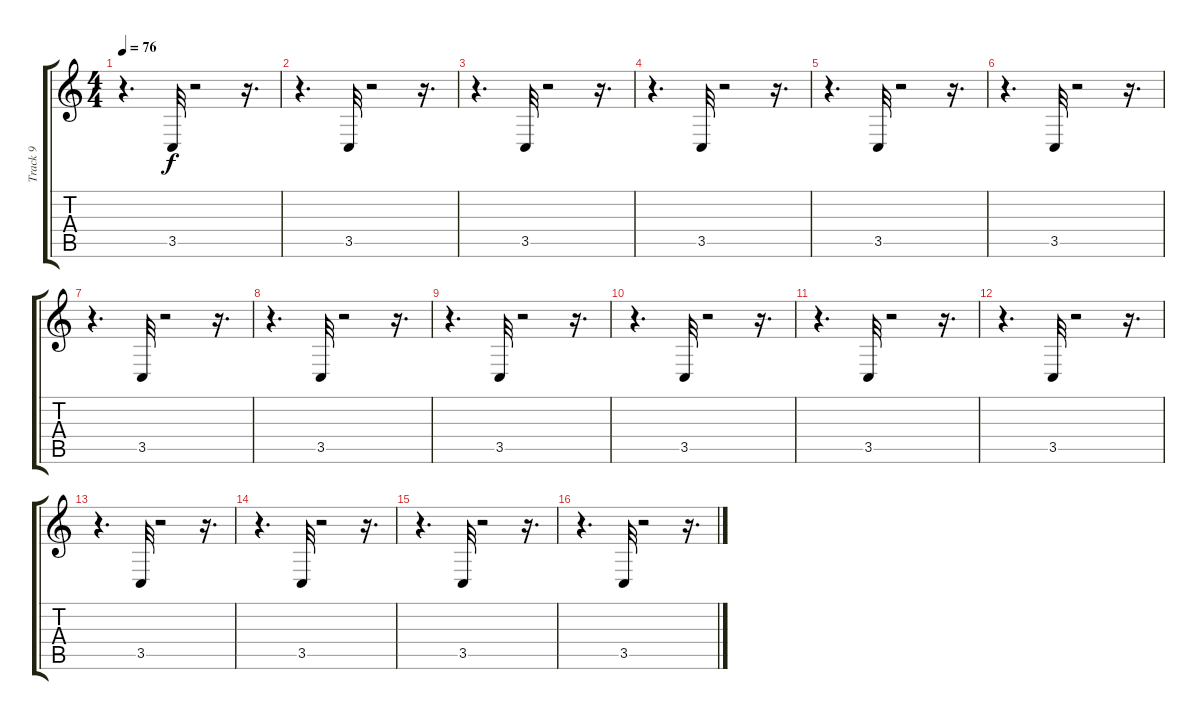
\track ("Track 9" "Track 9") {instrument taikodrum}
\staff {score tabs}
\tuning (E4 B3 G3 D3 A2 E2) {hide}
\ts (4 4)
\tempo 76
\clef g2
\ks c
r.4{d dy f} 3.5.32 r.2 r.16{d} |
r.4{d} 3.5.32 r.2 r.16{d} |
r.4{d} 3.5.32 r.2 r.16{d} |
r.4{d} 3.5.32 r.2 r.16{d} |
r.4{d} 3.5.32 r.2 r.16{d} |
r.4{d} 3.5.32 r.2 r.16{d} |
r.4{d} 3.5.32 r.2 r.16{d} |
r.4{d} 3.5.32 r.2 r.16{d} |
r.4{d} 3.5.32 r.2 r.16{d} |
r.4{d} 3.5.32 r.2 r.16{d} |
r.4{d} 3.5.32 r.2 r.16{d} |
r.4{d} 3.5.32 r.2 r.16{d} |
r.4{d} 3.5.32 r.2 r.16{d} |
r.4{d} 3.5.32 r.2 r.16{d} |
r.4{d} 3.5.32 r.2 r.16{d} |
r.4{d} 3.5.32 r.2 r.16{d}
